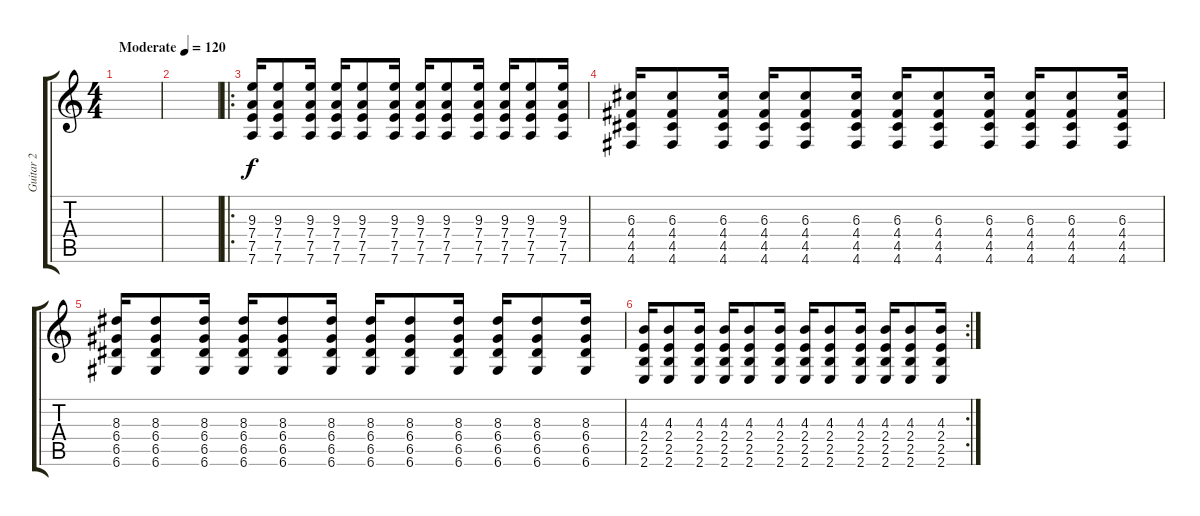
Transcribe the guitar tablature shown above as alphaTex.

\track ("Guitar 2" "Guitar 2") {instrument distortionguitar}
\staff {score tabs}
\tuning (E4 B3 G3 D3 A2 D2) {hide}
\ts (4 4)
\tempo (120 "Moderate")
\clef g2
\ks c
|
|
\ro
(9.3 7.4 7.5 7.6).16 (9.3 7.4 7.5 7.6).8 (9.3 7.4 7.5 7.6).16 (9.3 7.4 7.5 7.6).16 (9.3 7.4 7.5 7.6).8 (9.3 7.4 7.5 7.6).16 (9.3 7.4 7.5 7.6).16 (9.3 7.4 7.5 7.6).8 (9.3 7.4 7.5 7.6).16 (9.3 7.4 7.5 7.6).16 (9.3 7.4 7.5 7.6).8 (9.3 7.4 7.5 7.6).16 |
(6.3 4.4 4.5 4.6).16 (6.3 4.4 4.5 4.6).8 (6.3 4.4 4.5 4.6).16 (6.3 4.4 4.5 4.6).16 (6.3 4.4 4.5 4.6).8 (6.3 4.4 4.5 4.6).16 (6.3 4.4 4.5 4.6).16 (6.3 4.4 4.5 4.6).8 (6.3 4.4 4.5 4.6).16 (6.3 4.4 4.5 4.6).16 (6.3 4.4 4.5 4.6).8 (6.3 4.4 4.5 4.6).16 |
(8.3 6.4 6.5 6.6).16 (8.3 6.4 6.5 6.6).8 (8.3 6.4 6.5 6.6).16 (8.3 6.4 6.5 6.6).16 (8.3 6.4 6.5 6.6).8 (8.3 6.4 6.5 6.6).16 (8.3 6.4 6.5 6.6).16 (8.3 6.4 6.5 6.6).8 (8.3 6.4 6.5 6.6).16 (8.3 6.4 6.5 6.6).16 (8.3 6.4 6.5 6.6).8 (8.3 6.4 6.5 6.6).16 |
\rc 2
(4.3 2.4 2.5 2.6).16 (4.3 2.4 2.5 2.6).8 (4.3 2.4 2.5 2.6).16 (4.3 2.4 2.5 2.6).16 (4.3 2.4 2.5 2.6).8 (4.3 2.4 2.5 2.6).16 (4.3 2.4 2.5 2.6).16 (4.3 2.4 2.5 2.6).8 (4.3 2.4 2.5 2.6).16 (4.3 2.4 2.5 2.6).16 (4.3 2.4 2.5 2.6).8 (4.3 2.4 2.5 2.6).16
